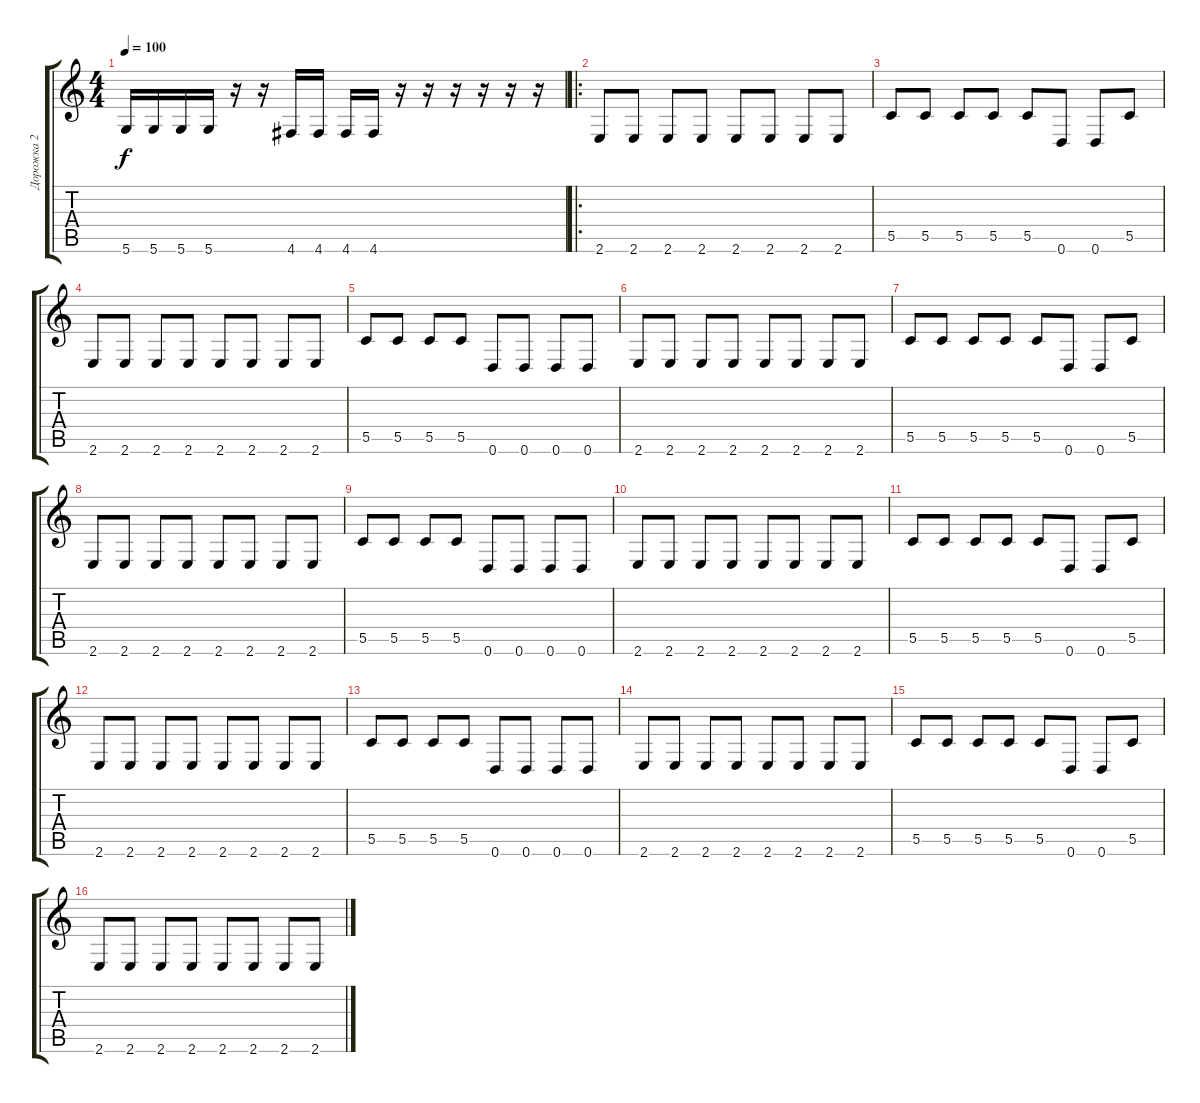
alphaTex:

\track ("Дорожка 2" "Дорожка 2") {instrument electricbassfinger}
\staff {score tabs}
\tuning (D4 A3 F3 C3 G2 D2) {hide}
\ts (4 4)
\tempo 100
\clef g2
\ks c
5.6.16{dy f} 5.6.16 5.6.16 5.6.16 r.16 r.16 4.6.16 4.6.16 4.6.16 4.6.16 r.16 r.16 r.16 r.16 r.16 r.16 |
\ro
2.6.8 2.6.8 2.6.8 2.6.8 2.6.8 2.6.8 2.6.8 2.6.8 |
5.5.8 5.5.8 5.5.8 5.5.8 5.5.8 0.6.8 0.6.8 5.5.8 |
2.6.8 2.6.8 2.6.8 2.6.8 2.6.8 2.6.8 2.6.8 2.6.8 |
5.5.8 5.5.8 5.5.8 5.5.8 0.6.8 0.6.8 0.6.8 0.6.8 |
2.6.8 2.6.8 2.6.8 2.6.8 2.6.8 2.6.8 2.6.8 2.6.8 |
5.5.8 5.5.8 5.5.8 5.5.8 5.5.8 0.6.8 0.6.8 5.5.8 |
2.6.8 2.6.8 2.6.8 2.6.8 2.6.8 2.6.8 2.6.8 2.6.8 |
5.5.8 5.5.8 5.5.8 5.5.8 0.6.8 0.6.8 0.6.8 0.6.8 |
2.6.8 2.6.8 2.6.8 2.6.8 2.6.8 2.6.8 2.6.8 2.6.8 |
5.5.8 5.5.8 5.5.8 5.5.8 5.5.8 0.6.8 0.6.8 5.5.8 |
2.6.8 2.6.8 2.6.8 2.6.8 2.6.8 2.6.8 2.6.8 2.6.8 |
5.5.8 5.5.8 5.5.8 5.5.8 0.6.8 0.6.8 0.6.8 0.6.8 |
2.6.8 2.6.8 2.6.8 2.6.8 2.6.8 2.6.8 2.6.8 2.6.8 |
5.5.8 5.5.8 5.5.8 5.5.8 5.5.8 0.6.8 0.6.8 5.5.8 |
2.6.8 2.6.8 2.6.8 2.6.8 2.6.8 2.6.8 2.6.8 2.6.8
